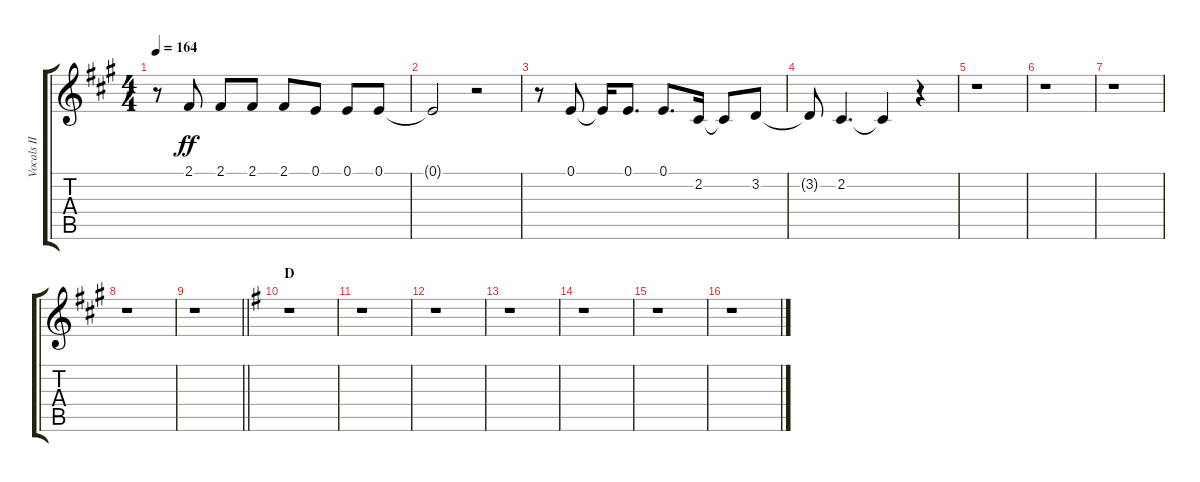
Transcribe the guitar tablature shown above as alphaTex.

\track ("Vocals II" "Vocals II") {instrument voiceoohs}
\staff {score tabs}
\tuning (E4 B3 G3 D3 A2 E2) {hide}
\ts (4 4)
\tempo 164
\clef g2
\ks a
r.8{dy ff} 2.1.8 2.1.8 2.1.8 2.1.8 0.1.8 0.1.8 0.1.8 |
0.1{t}.2 r.2 |
r.8 0.1.8 0.1{t}.16 0.1.8{d} 0.1.8{d} 2.2.16 2.2{t}.8 3.2.8 |
3.2{t}.8 2.2.4{d} 2.2{t}.4 r.4 |
r.1 |
r.1 |
r.1 |
r.1 |
\barLineRight lightlight
r.1 |
\section ("" "D")
\ks g
r.1 |
r.1 |
r.1 |
r.1 |
r.1 |
r.1 |
r.1
